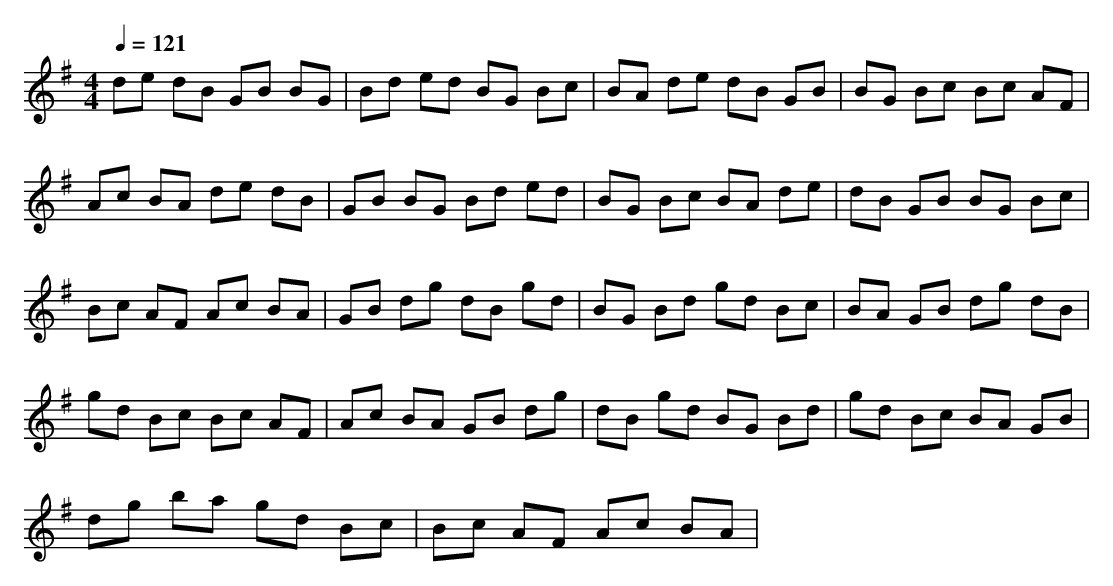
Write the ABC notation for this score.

X:1
T:
M: 4/4
L: 1/8
Q:1/4=121
K:G % 1 sharps
de dB GB BG|Bd ed BG Bc|BA de dB GB|BG Bc Bc AF|
Ac BA de dB|GB BG Bd ed|BG Bc BA de|dB GB BG Bc|
Bc AF Ac BA|GB dg dB gd|BG Bd gd Bc|BA GB dg dB|
gd Bc Bc AF|Ac BA GB dg|dB gd BG Bd|gd Bc BA GB|
dg ba gd Bc|Bc AF Ac BA|
